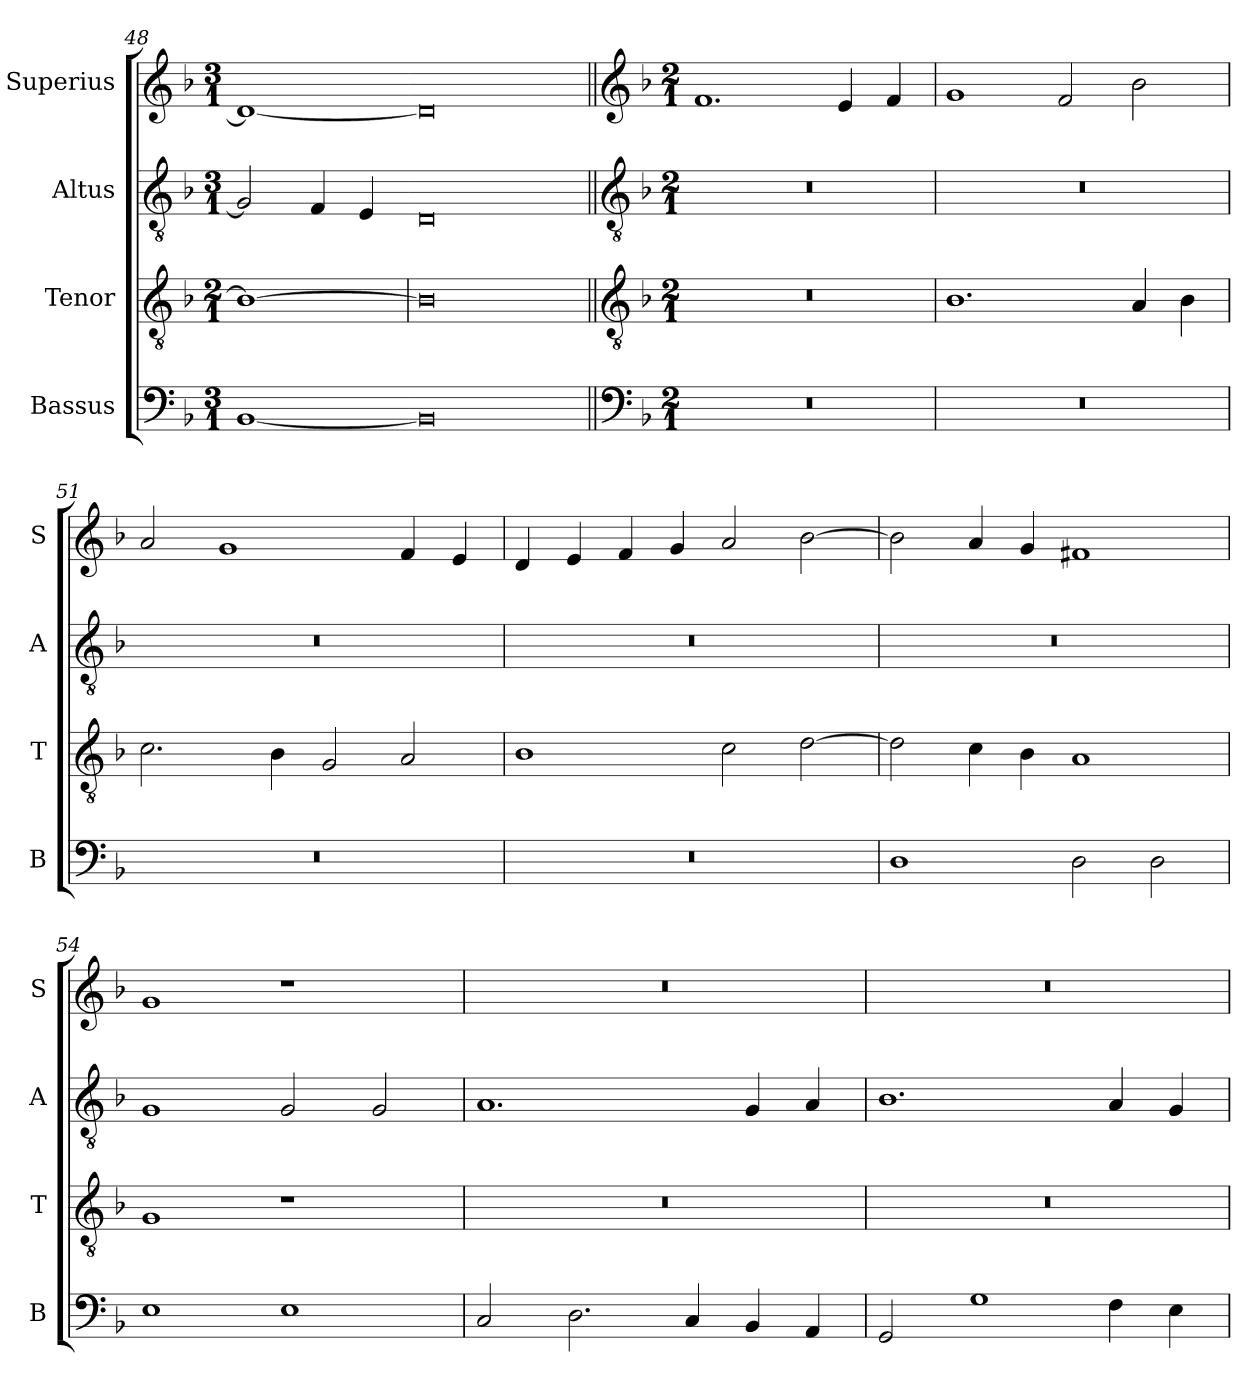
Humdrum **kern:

**kern	**kern	**kern	**kern
*part4	*part3	*part2	*part1
*staff4	*staff3	*staff2	*staff1
*I"Bassus	*I"Tenor	*I"Altus	*I"Superius
*I'B	*I'T	*I'A	*I'S
*clefF4	*clefGv2	*clefGv2	*clefG2
*k[b-]	*k[b-]	*k[b-]	*k[b-]
*M3/1	*M2/1	*M3/1	*M3/1
=48	=48	=48	=48
[1BB-	1B-_	2G/]	1d_
.	.	4F/	.
.	.	4E/	.
=-	=	=-	=-
0BB-]	0B-]	0D	0d]
=49||	=49||	=49||	=49||
*clefF4	*clefGv2	*clefGv2	*clefG2
*k[b-]	*k[b-]	*k[b-]	*k[b-]
*M2/1	*M2/1	*M2/1	*M2/1
0r	0r	0r	1.f
.	.	.	4e/
.	.	.	4f/
=50	=50	=50	=50
0r	1.B-	0r	1g
.	.	.	2f/
.	4A/	.	2b-\
.	4B-\	.	.
=51	=51	=51	=51
0r	2.c\	0r	2a/
.	.	.	1g
.	4B-\	.	.
.	2G/	.	.
.	2A/	.	4f/
.	.	.	4e/
=52	=52	=52	=52
0r	1B-	0r	4d/
.	.	.	4e/
.	.	.	4f/
.	.	.	4g/
.	2c\	.	2a/
.	[2d\	.	[2b-\
=53	=53	=53	=53
1D	2d\]	0r	2b-\]
.	4c\	.	4a/
.	4B-\	.	4g/
2D\	1A	.	1f#X
2D\	.	.	.
=54	=54	=54	=54
1E	1G	1G	1g
1E	1r	2G/	1r
.	.	2G/	.
=55	=55	=55	=55
2C/	0r	1.A	0r
2.D\	.	.	.
4C/	.	.	.
4BB-/	.	4G/	.
4AA/	.	4A/	.
=56	=56	=56	=56
2GG/	0r	1.B-	0r
1G	.	.	.
4F\	.	4A/	.
4E\	.	4G/	.
=	=	=	=
*-	*-	*-	*-
